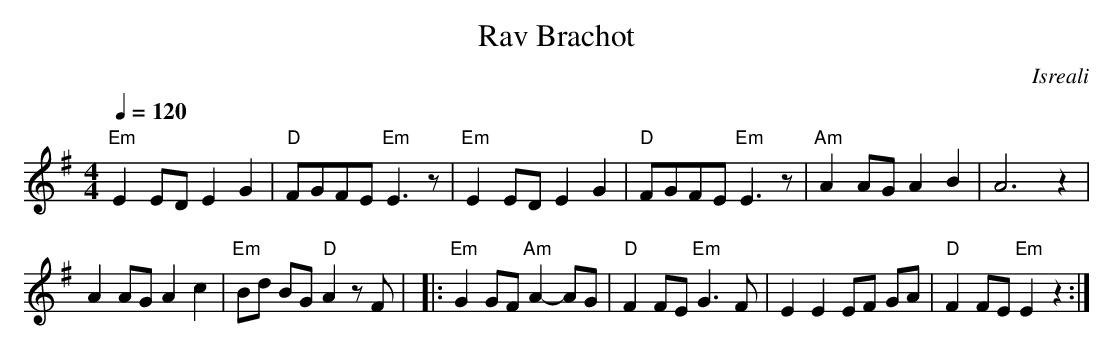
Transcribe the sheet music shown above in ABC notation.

X:1
T:Rav Brachot
O:Isreali
L:1/8
M:4/4
Q:1/4=120
K:Em
"Em"E2 ED E2 G2| "D"FGFE "Em"E3 z| "Em"E2 ED E2 G2| "D"FGFE "Em"E3 z|\
"Am"A2 AG A2 B2| A6 z2   |
A2 AG A2 c2| "Em"Bd BG "D"A2 z F|\
|:"Em"G2 GF "Am"A2-AG| "D"F2 FE "Em"G3 F| E2 E2 EF GA| "D"F2 FE "Em"E2 z2 :|
